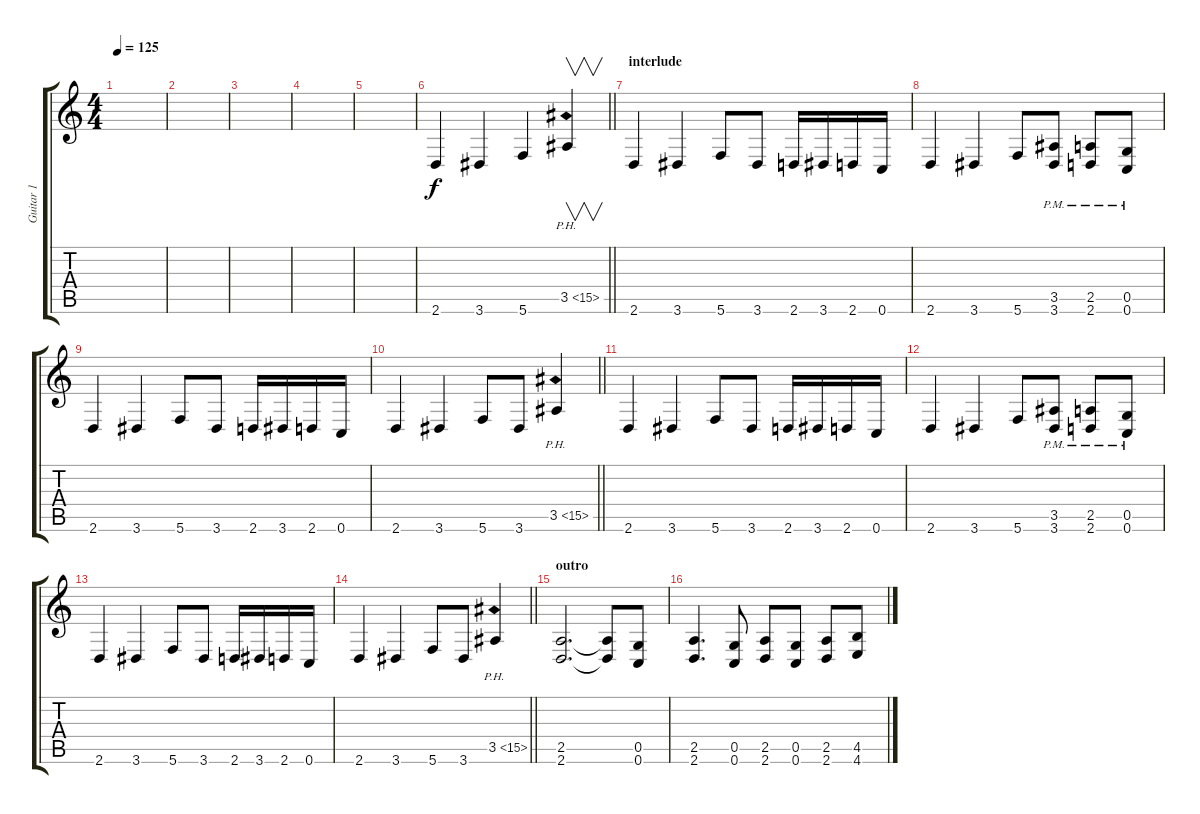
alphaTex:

\track ("Guitar 1" "Guitar 1") {instrument distortionguitar}
\staff {score tabs}
\tuning (D4 A3 F3 C3 G2 C2) {hide}
\ts (4 4)
\tempo 125
\clef g2
\ks c
|
|
|
|
|
\barLineRight lightlight
2.6.4 3.6.4 5.6.4 3.5{ph 12}.4{v} |
\section ("" "interlude")
2.6.4 3.6.4 5.6.8 3.6.8 2.6.16 3.6.16 2.6.16 0.6.16 |
2.6.4 3.6.4 5.6.8 (3.5{pm} 3.6{pm}).8 (2.5{pm} 2.6{pm}).8 (0.5{pm} 0.6{pm}).8 |
2.6.4 3.6.4 5.6.8 3.6.8 2.6.16 3.6.16 2.6.16 0.6.16 |
\barLineRight lightlight
2.6.4 3.6.4 5.6.8 3.6.8 3.5{ph 12}.4 |
2.6.4 3.6.4 5.6.8 3.6.8 2.6.16 3.6.16 2.6.16 0.6.16 |
2.6.4 3.6.4 5.6.8 (3.5{pm} 3.6{pm}).8 (2.5{pm} 2.6{pm}).8 (0.5{pm} 0.6{pm}).8 |
2.6.4 3.6.4 5.6.8 3.6.8 2.6.16 3.6.16 2.6.16 0.6.16 |
\barLineRight lightlight
2.6.4 3.6.4 5.6.8 3.6.8 3.5{ph 12}.4 |
\section ("" "outro")
(2.5 2.6).2{d} (2.5{t} 2.6{t}).8 (0.5 0.6).8 |
(2.5 2.6).4{d} (0.5 0.6).8 (2.5 2.6).8 (0.5 0.6).8 (2.5 2.6).8 (4.5 4.6).8
